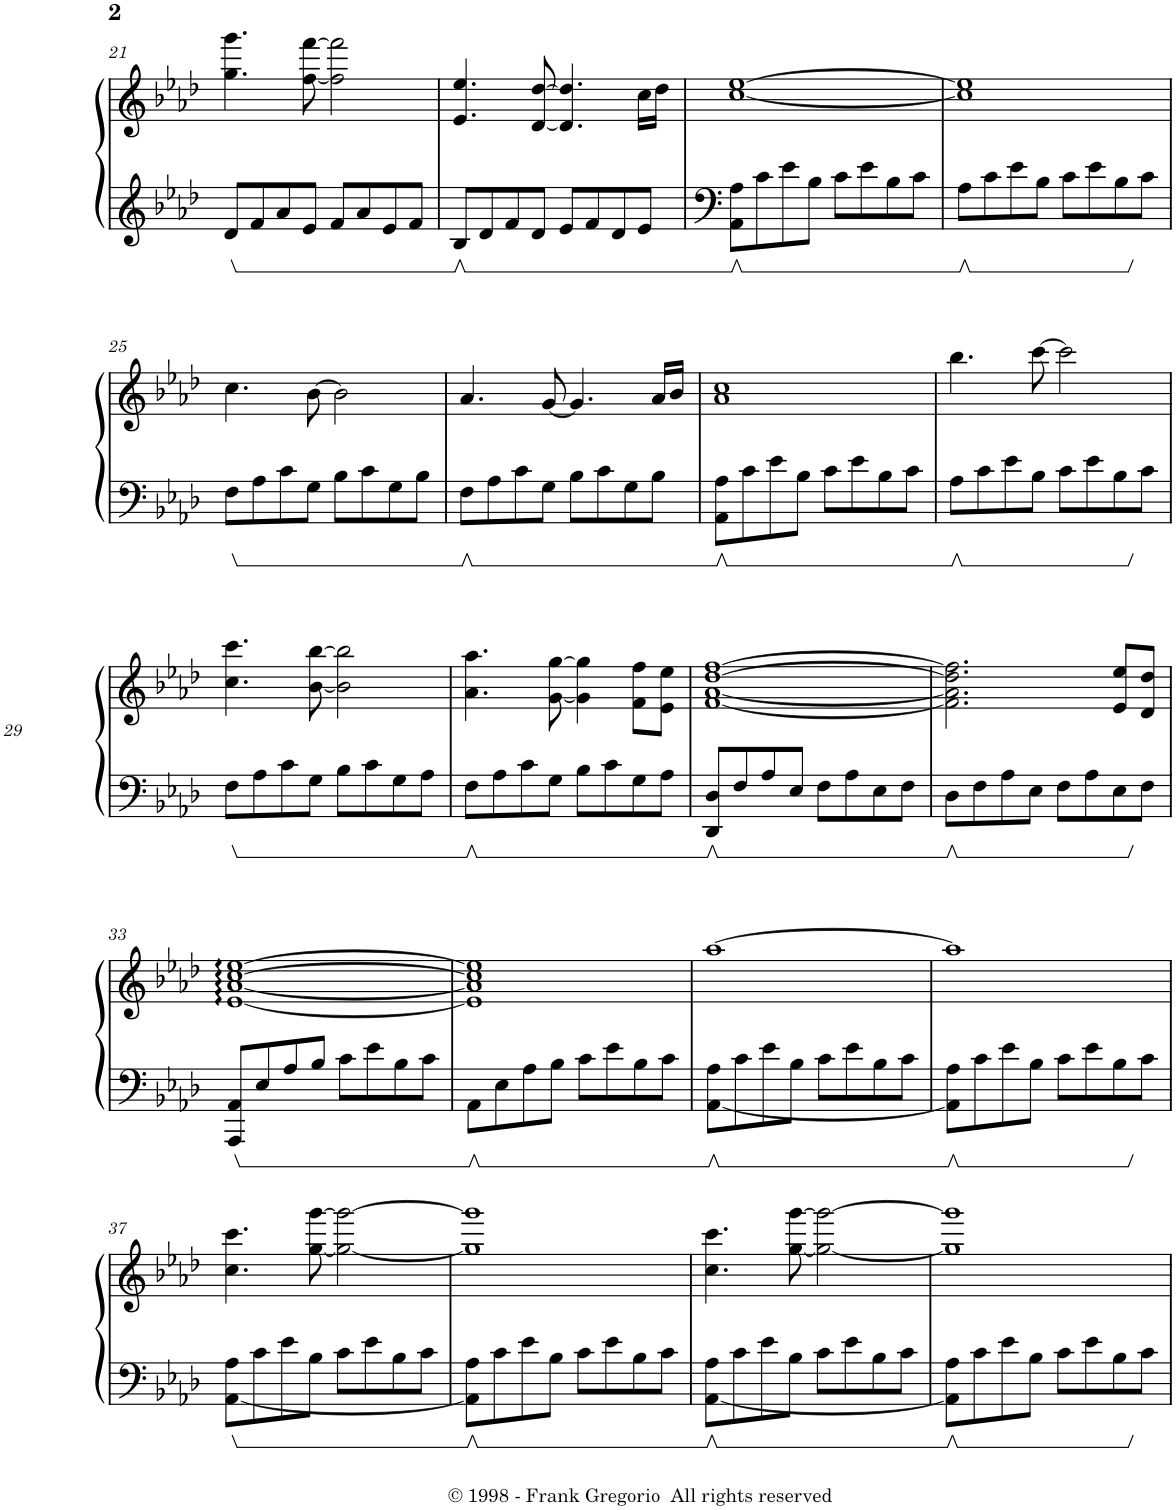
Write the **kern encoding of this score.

**kern	**kern
*part1	*part1
*staff2	*staff1
*I"Grand Piano	*
*I'Pno.	*
!!LO:PB:g=z
*clefG2	*clefG2
*k[b-e-a-d-]	*k[b-e-a-d-]
*M4/4	*M4/4
=21	=21
8d-/L	4.gg\ 4.ggg\
8f/	.
8a-/	.
8e-/J	[8ff\ [8fff\
8f/L	2ff\] 2fff\]
8a-/	.
8e-/	.
8f/J	.
=22	=22
8B-/L	4.e-/ 4.ee-/
8d-/	.
8f/	.
8d-/J	[8d-/ [8dd-/
8e-/L	4.d-/] 4.dd-/]
8f/	.
8d-/	.
8e-/J	16cc\LL
.	16dd-\JJ
=23	=23
8AA-\ 8A-\L	[1cc [1ee-
8c\	.
8e-\	.
8B-\J	.
8c\L	.
8e-\	.
8B-\	.
8c\J	.
=24	=24
8A-\L	1cc] 1ee-]
8c\	.
8e-\	.
8B-\J	.
8c\L	.
8e-\	.
8B-\	.
8c\J	.
!!LO:LB:g=z
=25	=25
8F\L	4.cc\
8A-\	.
8c\	.
8G\J	[8b-\
8B-\L	2b-\]
8c\	.
8G\	.
8B-\J	.
=26	=26
8F\L	4.a-/
8A-\	.
8c\	.
8G\J	[8g/
8B-\L	4.g/]
8c\	.
8G\	.
8B-\J	16a-/LL
.	16b-/JJ
=27	=27
8AA-\ 8A-\L	1a- 1cc
8c\	.
8e-\	.
8B-\J	.
8c\L	.
8e-\	.
8B-\	.
8c\J	.
=28	=28
8A-\L	4.bb-\
8c\	.
8e-\	.
8B-\J	[8ccc\
8c\L	2ccc\]
8e-\	.
8B-\	.
8c\J	.
!!LO:LB:g=z
=29	=29
8F\L	4.cc\ 4.ccc\
8A-\	.
8c\	.
8G\J	[8b-\ [8bb-\
8B-\L	2b-\] 2bb-\]
8c\	.
8G\	.
8A-\J	.
=30	=30
8F\L	4.a-\ 4.aa-\
8A-\	.
8c\	.
8G\J	[8g\ [8gg\
8B-\L	4g\] 4gg\]
8c\	.
8G\	8f\ 8ff\L
8A-\J	8e-\ 8ee-\J
=31	=31
8DD-/ 8D-/L	[1f [1a- [1dd- [1ff
8F/	.
8A-/	.
8E-/J	.
8F\L	.
8A-\	.
8E-\	.
8F\J	.
=32	=32
8D-\L	2.f\] 2.a-\] 2.dd-\] 2.ff\]
8F\	.
8A-\	.
8E-\J	.
8F\L	.
8A-\	.
8E-\	8e-/ 8ee-/L
8F\J	8d-/ 8dd-/J
!!LO:LB:g=z
=33	=33
8AAA-/ 8AA-/L	[1e- [1a- [1cc [1ee-
8E-/	.
8A-/	.
8B-/J	.
8c\L	.
8e-\	.
8B-\	.
8c\J	.
=34	=34
8AA-\L	1e-] 1a-] 1cc] 1ee-]
8E-\	.
8A-\	.
8B-\J	.
8c\L	.
8e-\	.
8B-\	.
8c\J	.
=35	=35
[8AA-\ 8A-\L	[1aa-
8c\	.
8e-\	.
8B-\J	.
8c\L	.
8e-\	.
8B-\	.
8c\J	.
=36	=36
8AA-\] 8A-\L	1aa-]
8c\	.
8e-\	.
8B-\J	.
8c\L	.
8e-\	.
8B-\	.
8c\J	.
!!LO:LB:g=z
=37	=37
[8AA-\ 8A-\L	4.cc\ 4.ccc\
8c\	.
8e-\	.
8B-\J	[8gg\ [8ggg\
8c\L	2gg\_ 2ggg\_
8e-\	.
8B-\	.
8c\J	.
=38	=38
8AA-\] 8A-\L	1gg] 1ggg]
8c\	.
8e-\	.
8B-\J	.
8c\L	.
8e-\	.
8B-\	.
8c\J	.
=39	=39
[8AA-\ 8A-\L	4.cc\ 4.ccc\
8c\	.
8e-\	.
8B-\J	[8gg\ [8ggg\
8c\L	2gg\_ 2ggg\_
8e-\	.
8B-\	.
8c\J	.
=40	=40
8AA-\] 8A-\L	1gg] 1ggg]
8c\	.
8e-\	.
8B-\J	.
8c\L	.
8e-\	.
8B-\	.
8c\J	.
=	=
*-	*-
